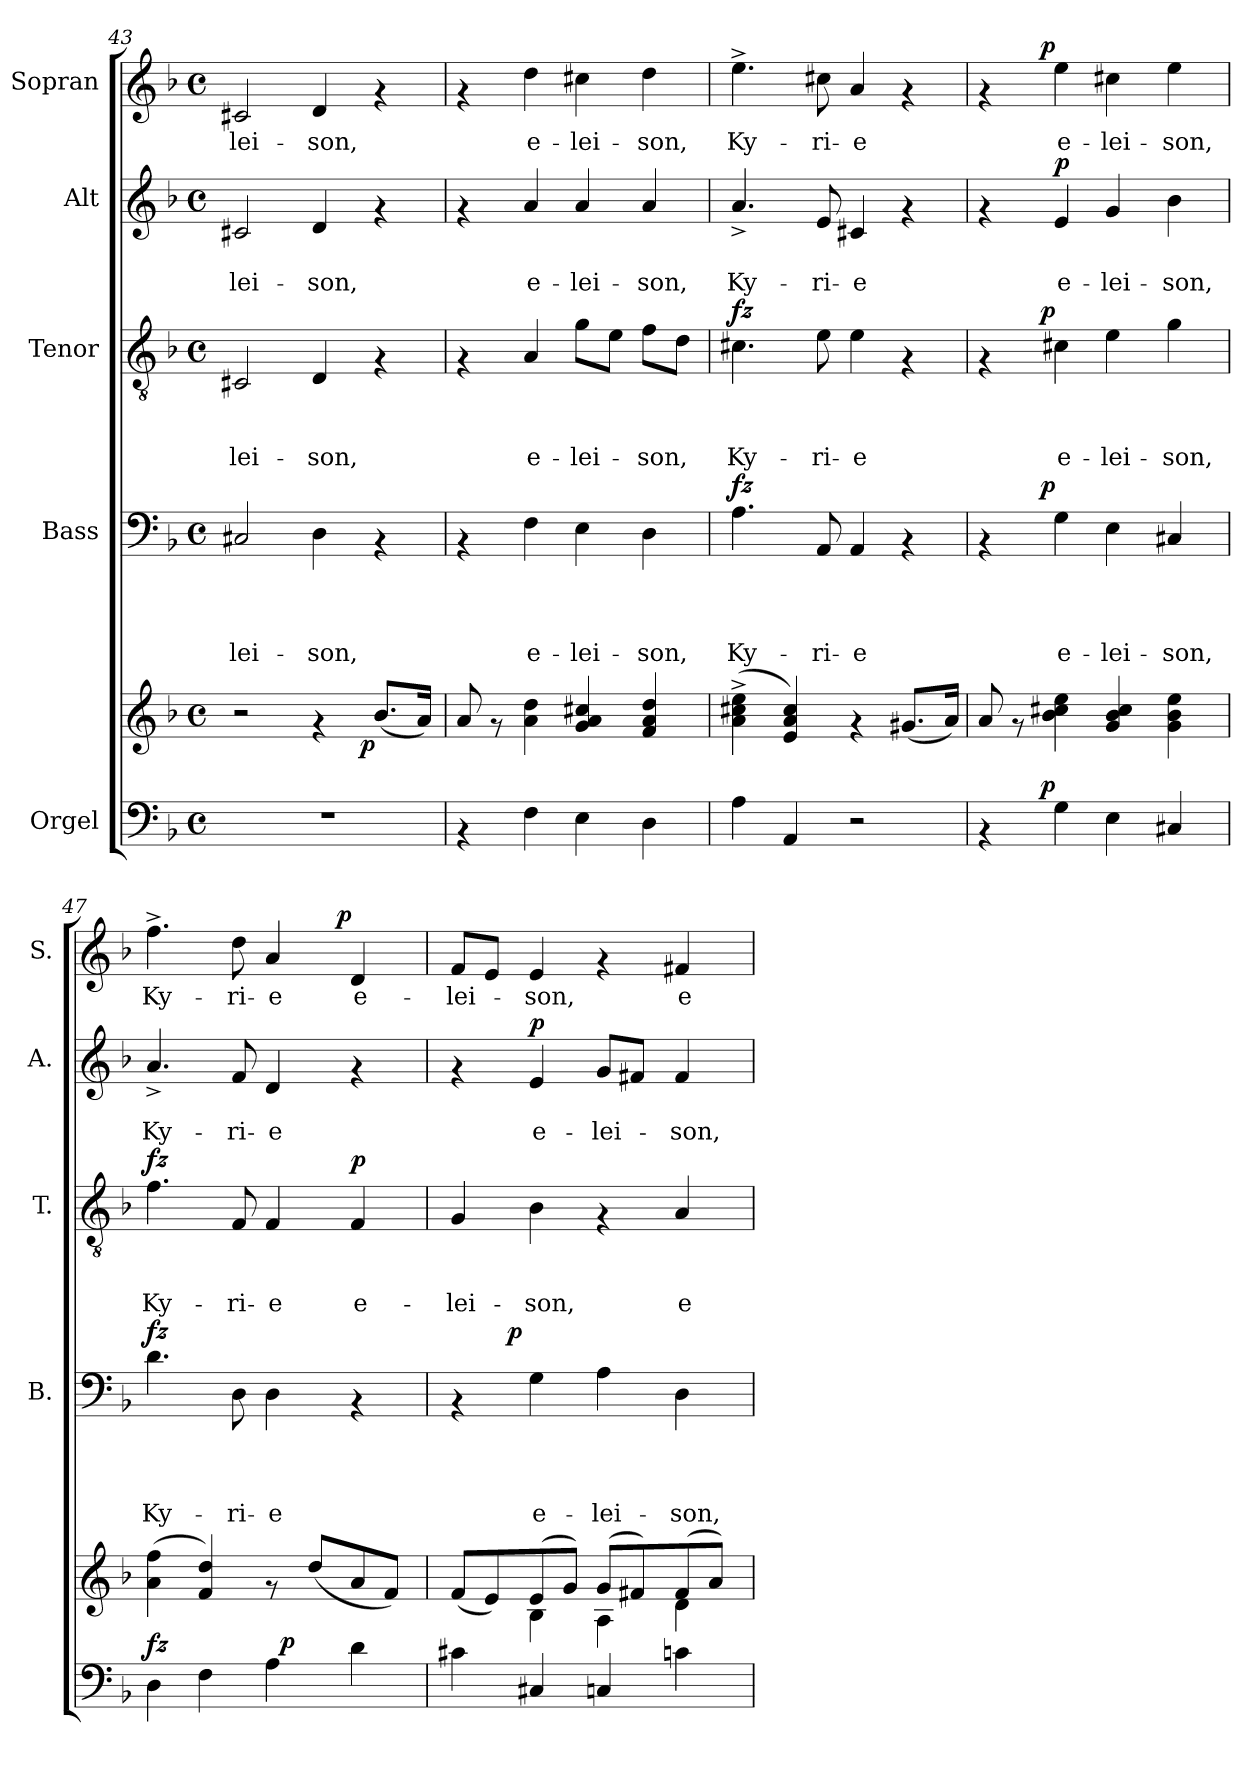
**kern	**kern	**dynam	**kern	**text	**text	**text	**text	**dynam	**kern	**text	**text	**text	**dynam	**kern	**text	**text	**dynam	**kern	**text	**dynam
*part5	*part5	*part5	*part4	*part4	*part4	*part4	*part4	*part4	*part3	*part3	*part3	*part3	*part3	*part2	*part2	*part2	*part2	*part1	*part1	*part1
*staff6	*staff5	*staff5/6	*staff4	*staff4	*staff4	*staff4	*staff4	*staff4	*staff3	*staff3	*staff3	*staff3	*staff3	*staff2	*staff2	*staff2	*staff2	*staff1	*staff1	*staff1
*I"Orgel	*	*	*I"Bass	*	*	*	*	*	*I"Tenor	*	*	*	*	*I"Alt	*	*	*	*I"Sopran	*	*
*	*	*	*I'B.	*	*	*	*	*	*I'T.	*	*	*	*	*I'A.	*	*	*	*I'S.	*	*
*clefF4	*clefG2	*	*clefF4	*	*	*	*	*	*clefGv2	*	*	*	*	*clefG2	*	*	*	*clefG2	*	*
*k[b-]	*k[b-]	*	*k[b-]	*	*	*	*	*	*k[b-]	*	*	*	*	*k[b-]	*	*	*	*k[b-]	*	*
*F:	*F:	*	*F:	*	*	*	*	*	*F:	*	*	*	*	*F:	*	*	*	*F:	*	*
*M4/4	*M4/4	*	*M4/4	*	*	*	*	*	*M4/4	*	*	*	*	*M4/4	*	*	*	*M4/4	*	*
*met(c)	*met(c)	*	*met(c)	*	*	*	*	*	*met(c)	*	*	*	*	*met(c)	*	*	*	*met(c)	*	*
=43	=43	=43	=43	=43	=43	=43	=43	=43	=43	=43	=43	=43	=43	=43	=43	=43	=43	=43	=43	=43
!	!	!	!	!	!	!	!LO:LY:b	!	!	!	!	!LO:LY:b	!	!	!	!LO:LY:b	!	!	!LO:LY:b	!
*	*^	*	*	*	*	*	*	*	*	*	*	*	*	*	*	*	*	*	*	*
1r	2r	2ryy	.	2C#X/	.	.	.	-lei-	.	2C#X/	.	.	-lei-	.	2c#X/	.	-lei-	.	2c#X/	-lei-	.
!	!	!	!	!	!	!	!	!LO:LY:b	!	!	!	!	!LO:LY:b	!	!	!	!LO:LY:b	!	!	!LO:LY:b	!
.	4rf	8..ryy	.	4D\	.	.	.	-son,	.	4D/	.	.	-son,	.	4d/	.	-son,	.	4d/	-son,	.
!	!	!	!LO:DY:b	!	!	!	!	!	!	!	!	!	!	!	!	!	!	!	!	!	!
.	.	4ryy	p	.	.	.	.	.	.	.	.	.	.	.	.	.	.	.	.	.	.
.	(<8.b-/L	.	.	4rAA	.	.	.	.	.	4rF	.	.	.	.	4rf	.	.	.	4rf	.	.
.	16a/Jk)	.	.	.	.	.	.	.	.	.	.	.	.	.	.	.	.	.	.	.	.
.	.	32ryy	.	.	.	.	.	.	.	.	.	.	.	.	.	.	.	.	.	.	.
*	*v	*v	*	*	*	*	*	*	*	*	*	*	*	*	*	*	*	*	*	*	*
=44	=44	=44	=44	=44	=44	=44	=44	=44	=44	=44	=44	=44	=44	=44	=44	=44	=44	=44	=44	=44
4rAA	8a/	.	4rAA	.	.	.	.	.	4rF	.	.	.	.	4rf	.	.	.	4rf	.	.
.	8rf	.	.	.	.	.	.	.	.	.	.	.	.	.	.	.	.	.	.	.
!	!	!	!	!	!	!	!LO:LY:b	!	!	!	!	!LO:LY:b	!	!	!	!LO:LY:b	!	!	!LO:LY:b	!
4F\	4a\ 4dd\	.	4F\	.	.	.	e-	.	4A/	.	.	e-	.	4a/	.	e-	.	4dd\	e-	.
!	!	!	!	!	!	!	!LO:LY:b	!	!	!	!	!LO:LY:b	!	!	!	!LO:LY:b	!	!	!LO:LY:b	!
4E\	4g/ 4a/ 4cc#X/	.	4E\	.	.	.	-lei-	.	8g\L	.	.	-lei-	.	4a/	.	-lei-	.	4cc#X\	-lei-	.
.	.	.	.	.	.	.	.	.	8e\J	.	.	.	.	.	.	.	.	.	.	.
!	!	!	!	!	!	!	!LO:LY:b	!	!	!	!	!LO:LY:b	!	!	!	!LO:LY:b	!	!	!LO:LY:b	!
4D\	4f/ 4a/ 4dd/	.	4D\	.	.	.	-son,	.	8f\L	.	.	-son,	.	4a/	.	-son,	.	4dd\	-son,	.
.	.	.	.	.	.	.	.	.	8d\J	.	.	.	.	.	.	.	.	.	.	.
=45	=45	=45	=45	=45	=45	=45	=45	=45	=45	=45	=45	=45	=45	=45	=45	=45	=45	=45	=45	=45
!	!	!	!	!	!	!	!LO:LY:b	!LO:DY:a	!	!	!	!LO:LY:b	!LO:DY:a	!	!	!LO:LY:b	!	!	!LO:LY:b	!
4A\	(>4a\^> 4cc#X\^> 4ee\^>	.	4.A\	.	.	.	Ky-	fz	4.c#X\	.	.	Ky-	fz	4.a^</	.	Ky-	.	4.ee^>\	Ky-	.
4AA/	4e/ 4a/ 4cc#/)	.	.	.	.	.	.	.	.	.	.	.	.	.	.	.	.	.	.	.
!	!	!	!	!	!	!	!LO:LY:b	!	!	!	!	!LO:LY:b	!	!	!	!LO:LY:b	!	!	!LO:LY:b	!
.	.	.	8AA/	.	.	.	-ri-	.	8e\	.	.	-ri-	.	8e/	.	-ri-	.	8cc#X\	-ri-	.
!	!	!	!	!	!	!	!LO:LY:b	!	!	!	!	!LO:LY:b	!	!	!	!LO:LY:b	!	!	!LO:LY:b	!
2r	4rf	.	4AA/	.	.	.	-e	.	4e\	.	.	-e	.	4c#X/	.	-e	.	4a/	-e	.
.	(<8.g#X/L	.	4rAA	.	.	.	.	.	4rF	.	.	.	.	4rf	.	.	.	4rf	.	.
.	16a/Jk)	.	.	.	.	.	.	.	.	.	.	.	.	.	.	.	.	.	.	.
=46	=46	=46	=46	=46	=46	=46	=46	=46	=46	=46	=46	=46	=46	=46	=46	=46	=46	=46	=46	=46
*^	*	*	*^	*	*	*	*	*	*^	*	*	*	*	*	*	*	*	*^	*	*
4rAA	8..ryy	8a/	.	4rAA	8..ryy	.	.	.	.	.	4rF	8..ryy	.	.	.	.	4rf	.	.	.	4rf	8..ryy	.	.
.	.	8rf	.	.	.	.	.	.	.	.	.	.	.	.	.	.	.	.	.	.	.	.	.	.
!	!	!	!LO:DY:a=2	!	!	!	!	!	!	!LO:DY:a	!	!	!	!	!	!LO:DY:a	!	!	!	!	!	!	!	!LO:DY:a
.	2ryy	.	p	.	2ryy	.	.	.	.	p	.	2ryy	.	.	.	p	.	.	.	.	.	2ryy	.	p
!	!	!	!	!	!	!	!	!	!LO:LY:b	!	!	!	!	!	!LO:LY:b	!	!	!	!LO:LY:b	!LO:DY:a	!	!	!LO:LY:b	!
4G\	.	4b-\ 4cc#X\ 4ee\	.	4G\	.	.	.	.	e-	.	4c#X\	.	.	.	e-	.	4e/	.	e-	p	4ee\	.	e-	.
!	!	!	!	!	!	!	!	!	!LO:LY:b	!	!	!	!	!	!LO:LY:b	!	!	!	!LO:LY:b	!	!	!	!LO:LY:b	!
4E\	.	4g/ 4b-/ 4cc#/	.	4E\	.	.	.	.	-lei-	.	4e\	.	.	.	-lei-	.	4g/	.	-lei-	.	4cc#X\	.	-lei-	.
.	4ryy	.	.	.	4ryy	.	.	.	.	.	.	4ryy	.	.	.	.	.	.	.	.	.	4ryy	.	.
!	!	!	!	!	!	!	!	!	!LO:LY:b	!	!	!	!	!	!LO:LY:b	!	!	!	!LO:LY:b	!	!	!	!LO:LY:b	!
4C#X/	.	4g\ 4b-\ 4ee\	.	4C#X/	.	.	.	.	-son,	.	4g\	.	.	.	-son,	.	4b-\	.	-son,	.	4ee\	.	-son,	.
.	32ryy	.	.	.	32ryy	.	.	.	.	.	.	32ryy	.	.	.	.	.	.	.	.	.	32ryy	.	.
=47	=47	=47	=47	=47	=47	=47	=47	=47	=47	=47	=47	=47	=47	=47	=47	=47	=47	=47	=47	=47	=47	=47	=47	=47
!	!	!	!LO:DY:a=2	!	!	!	!	!	!LO:LY:b	!LO:DY:a	!	!	!	!	!LO:LY:b	!LO:DY:a	!	!	!LO:LY:b	!	!	!	!LO:LY:b	!
*	*	*	*	*v	*v	*	*	*	*	*	*	*	*	*	*	*	*	*	*	*	*	*	*	*
*	*	*	*	*	*	*	*	*	*	*v	*v	*	*	*	*	*	*	*	*	*	*	*	*
4D\	2ryy	(>4a\ 4ff\	fz	4.d\	.	.	.	Ky-	fz	4.f\	.	.	Ky-	fz	4.a^</	.	Ky-	.	4.ff^>\	2ryy	Ky-	.
4F\	.	4f/ 4dd/)	.	.	.	.	.	.	.	.	.	.	.	.	.	.	.	.	.	.	.	.
!	!	!	!	!	!	!	!	!LO:LY:b	!	!	!	!	!LO:LY:b	!	!	!	!LO:LY:b	!	!	!	!LO:LY:b	!
.	.	.	.	8D\	.	.	.	-ri-	.	8F/	.	.	-ri-	.	8f/	.	-ri-	.	8dd\	.	-ri-	.
!	!	!	!	!	!	!	!	!LO:LY:b	!	!	!	!	!LO:LY:b	!	!	!	!LO:LY:b	!	!	!	!LO:LY:b	!
4A\	32ryy	8rf	.	4D\	.	.	.	-e	.	4F/	.	.	-e	.	4d/	.	-e	.	4a/	8..ryy	-e	.
!	!	!	!LO:DY:a=2	!	!	!	!	!	!	!	!	!	!	!	!	!	!	!	!	!	!	!
.	4...ryy	.	p	.	.	.	.	.	.	.	.	.	.	.	.	.	.	.	.	.	.	.
.	.	(<8dd/L	.	.	.	.	.	.	.	.	.	.	.	.	.	.	.	.	.	.	.	.
!	!	!	!	!	!	!	!	!	!	!	!	!	!	!	!	!	!	!	!	!	!	!LO:DY:a
.	.	.	.	.	.	.	.	.	.	.	.	.	.	.	.	.	.	.	.	4ryy	.	p
!	!	!	!	!	!	!	!	!	!	!	!	!	!LO:LY:b	!LO:DY:a	!	!	!	!	!	!	!LO:LY:b	!
4d\	.	8a/	.	4rAA	.	.	.	.	.	4F/	.	.	e-	p	4rf	.	.	.	4d/	.	e-	.
.	.	8f/J)	.	.	.	.	.	.	.	.	.	.	.	.	.	.	.	.	.	.	.	.
.	.	.	.	.	.	.	.	.	.	.	.	.	.	.	.	.	.	.	.	32ryy	.	.
!!LO:LB:g=z
=48	=48	=48	=48	=48	=48	=48	=48	=48	=48	=48	=48	=48	=48	=48	=48	=48	=48	=48	=48	=48	=48	=48
*	*	*^	*	*	*	*	*	*	*	*	*	*	*	*	*	*	*	*	*	*	*	*
!	!	!	!	!	!	!	!	!	!	!	!	!	!	!LO:LY:b	!	!	!	!	!	!	!	!LO:LY:b	!
*v	*v	*	*	*	*^	*	*	*	*	*	*	*	*	*	*	*	*	*	*	*v	*v	*	*
4c#X\	(>8f/L	4ryy	.	4rAA	8.ryy	.	.	.	.	.	4G/	.	.	-lei-	.	4rf	.	.	.	8f/L	-lei-	.
.	8e/)	.	.	.	.	.	.	.	.	.	.	.	.	.	.	.	.	.	.	8e/J	.	.
!	!	!	!	!	!	!	!	!	!	!LO:DY:a	!	!	!	!	!	!	!	!	!	!	!	!
.	.	.	.	.	2ryy	.	.	.	.	p	.	.	.	.	.	.	.	.	.	.	.	.
!	!	!	!	!	!	!	!	!	!LO:LY:b	!	!	!	!	!LO:LY:b	!	!	!	!LO:LY:b	!LO:DY:a	!	!LO:LY:b	!
4C#X/	(>8e/	4B-\	.	4G\	.	.	.	.	e-	.	4B-\	.	.	-son,	.	4e/	.	e-	p	4e/	-son,	.
.	8g/J)	.	.	.	.	.	.	.	.	.	.	.	.	.	.	.	.	.	.	.	.	.
!	!	!	!	!	!	!	!	!	!LO:LY:b	!	!	!	!	!	!	!	!	!LO:LY:b	!	!	!	!
4Cn/	(>8g/L	4A\	.	4A\	.	.	.	.	-lei-	.	4rF	.	.	.	.	8g/L	.	-lei-	.	4rf	.	.
.	8f#X/)	.	.	.	.	.	.	.	.	.	.	.	.	.	.	8f#X/J	.	.	.	.	.	.
.	.	.	.	.	4ryy	.	.	.	.	.	.	.	.	.	.	.	.	.	.	.	.	.
!	!	!	!	!	!	!	!	!	!LO:LY:b	!	!	!	!	!LO:LY:b	!	!	!	!LO:LY:b	!	!	!LO:LY:b	!
4cn\	(>8f#/	4d\	.	4D\	.	.	.	.	-son,	.	4A/	.	.	e-	.	4f#/	.	-son,	.	4f#X/	e-	.
.	8a/J)	.	.	.	.	.	.	.	.	.	.	.	.	.	.	.	.	.	.	.	.	.
.	.	.	.	.	16ryy	.	.	.	.	.	.	.	.	.	.	.	.	.	.	.	.	.
*	*v	*v	*	*	*	*	*	*	*	*	*	*	*	*	*	*	*	*	*	*	*	*
*	*	*	*v	*v	*	*	*	*	*	*	*	*	*	*	*	*	*	*	*	*	*
=	=	=	=	=	=	=	=	=	=	=	=	=	=	=	=	=	=	=	=	=
*-	*-	*-	*-	*-	*-	*-	*-	*-	*-	*-	*-	*-	*-	*-	*-	*-	*-	*-	*-	*-
